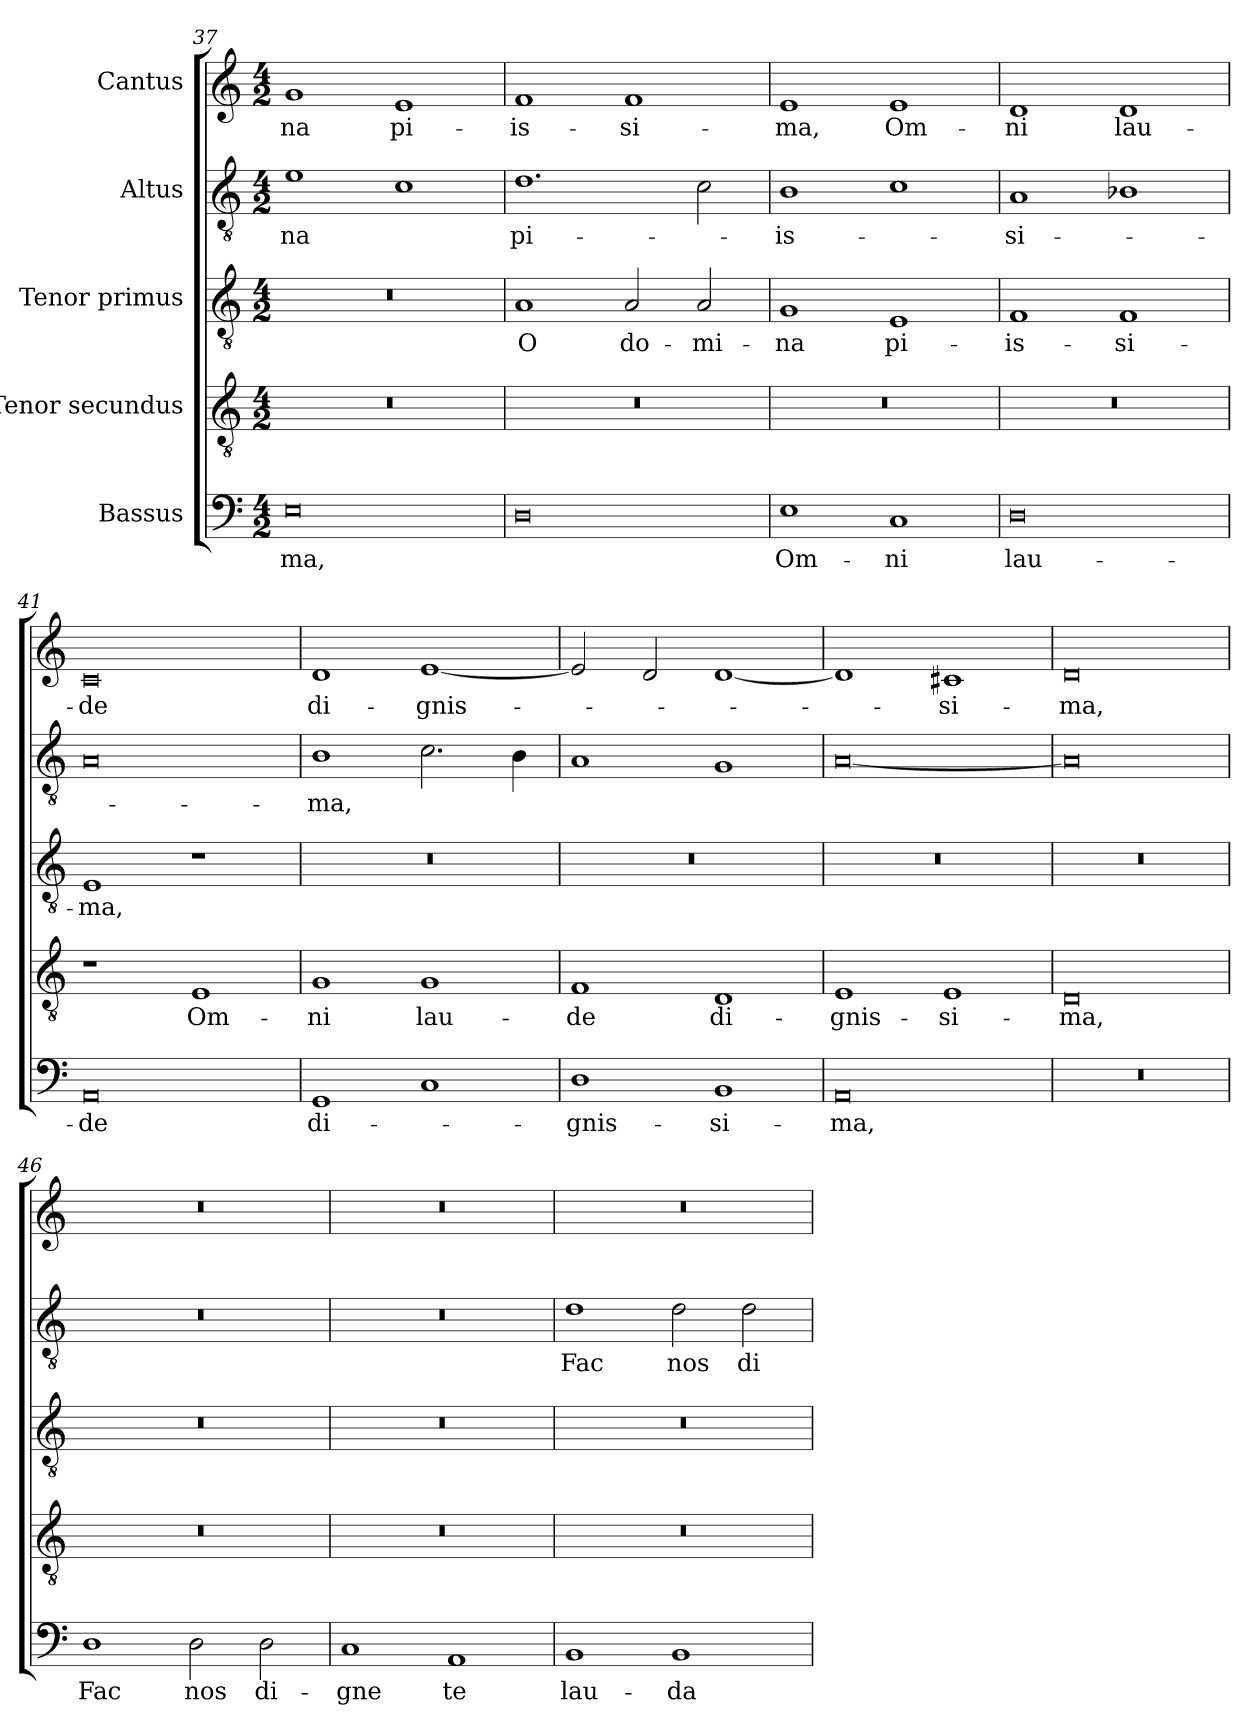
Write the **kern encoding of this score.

**kern	**text	**kern	**text	**kern	**text	**kern	**text	**kern	**text
*part5	*part5	*part4	*part4	*part3	*part3	*part2	*part2	*part1	*part1
*staff5	*staff5	*staff4	*staff4	*staff3	*staff3	*staff2	*staff2	*staff1	*staff1
*I"Bassus	*	*I"Tenor secundus	*	*I" Tenor primus	*	*I"Altus	*	*I"Cantus	*
*clefF4	*	*clefGv2	*	*clefGv2	*	*clefGv2	*	*clefG2	*
*k[]	*	*k[]	*	*k[]	*	*k[]	*	*k[]	*
*C:	*	*C:	*	*C:	*	*C:	*	*C:	*
*M4/2	*	*M4/2	*	*M4/2	*	*M4/2	*	*M4/2	*
=37	=37	=37	=37	=37	=37	=37	=37	=37	=37
0E\	-ma,	0r	.	0r	.	1e\	-na	1g/	-na
.	.	.	.	.	.	1c\	.	1e/	pi-
=38	=38	=38	=38	=38	=38	=38	=38	=38	=38
0D\	.	0r	.	1A/	O	1.d\	pi-	1f/	-is-
.	.	.	.	2A/	do-	.	.	1f/	-si-
.	.	.	.	2A/	-mi-	2c\	.	.	.
=39	=39	=39	=39	=39	=39	=39	=39	=39	=39
1E\	Om-	0r	.	1G/	-na	1B\	-is-	1e/	-ma,
1C/	-ni	.	.	1E/	pi-	1c\	.	1e/	Om-
=40	=40	=40	=40	=40	=40	=40	=40	=40	=40
0D\	lau-	0r	.	1F/	-is-	1A/	-si-	1d/	-ni
.	.	.	.	1F/	-si-	1B-X\	.	1d/	lau-
=41	=41	=41	=41	=41	=41	=41	=41	=41	=41
0AA/	-de	1r	.	1E/	-ma,	0A/	.	0c/	-de
.	.	1E/	Om-	1r	.	.	.	.	.
=42	=42	=42	=42	=42	=42	=42	=42	=42	=42
1GG/	di-	1G/	-ni	0r	.	1B\	-ma,	1d/	di-
1C/	.	1G/	lau-	.	.	2.c\	.	[1e/	-gnis-
.	.	.	.	.	.	4B\	.	.	.
=43	=43	=43	=43	=43	=43	=43	=43	=43	=43
1D\	-gnis-	1F/	-de	0r	.	1A/	.	2e/]	.
.	.	.	.	.	.	.	.	2d/	.
1BB/	-si-	1D/	di-	.	.	1G/	.	[1d/	.
!!LO:PB:g=z
=44	=44	=44	=44	=44	=44	=44	=44	=44	=44
0AA/	-ma,	1E/	-gnis-	0r	.	[0A/	.	1d/]	.
.	.	1E/	-si-	.	.	.	.	1c#X/	-si-
=45	=45	=45	=45	=45	=45	=45	=45	=45	=45
0r	.	0D/	-ma,	0r	.	0A/]	.	0d/	-ma,
=46	=46	=46	=46	=46	=46	=46	=46	=46	=46
1D\	Fac	0r	.	0r	.	0r	.	0r	.
2D\	nos	.	.	.	.	.	.	.	.
2D\	di-	.	.	.	.	.	.	.	.
=47	=47	=47	=47	=47	=47	=47	=47	=47	=47
1C/	-gne	0r	.	0r	.	0r	.	0r	.
1AA/	te	.	.	.	.	.	.	.	.
=48	=48	=48	=48	=48	=48	=48	=48	=48	=48
1BB/	lau-	0r	.	0r	.	1d\	Fac	0r	.
1BB/	-da-	.	.	.	.	2d\	nos	.	.
.	.	.	.	.	.	2d\	di-	.	.
=	=	=	=	=	=	=	=	=	=
*-	*-	*-	*-	*-	*-	*-	*-	*-	*-
